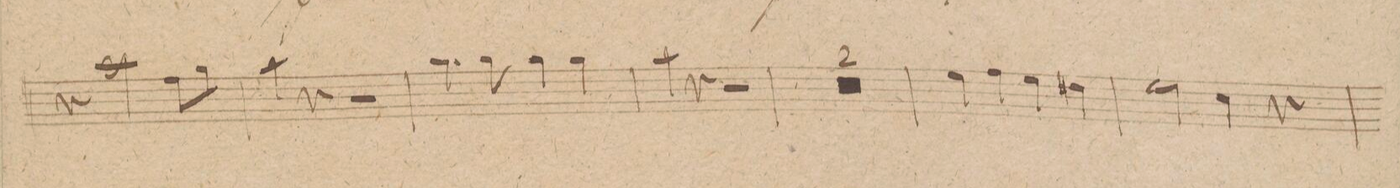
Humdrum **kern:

**kern	**dynam
*I"Oboi 1mo	*
*clefG2	*
*k[f#c#g#]	*
*met(c)	*
*M4/4	*
4r	.
2aa\	.
8ff#\L	.
8gg#\J	.
=156	=156
4aa\	.
4r	.
2r	.
=157	=157
4.gg#\	.
8gg#\	.
4gg#\	.
4gg#\	.
=158	=158
4aa\	.
4r	.
2r	.
=159	=159
0r	.
=160	=160
=161	=161
4ee\	.
4ff#\	.
4ee\	.
4dd#X\	.
=162	=162
2ee\	.
4cc#\	.
4r	.
=163	=163
*-	*-
